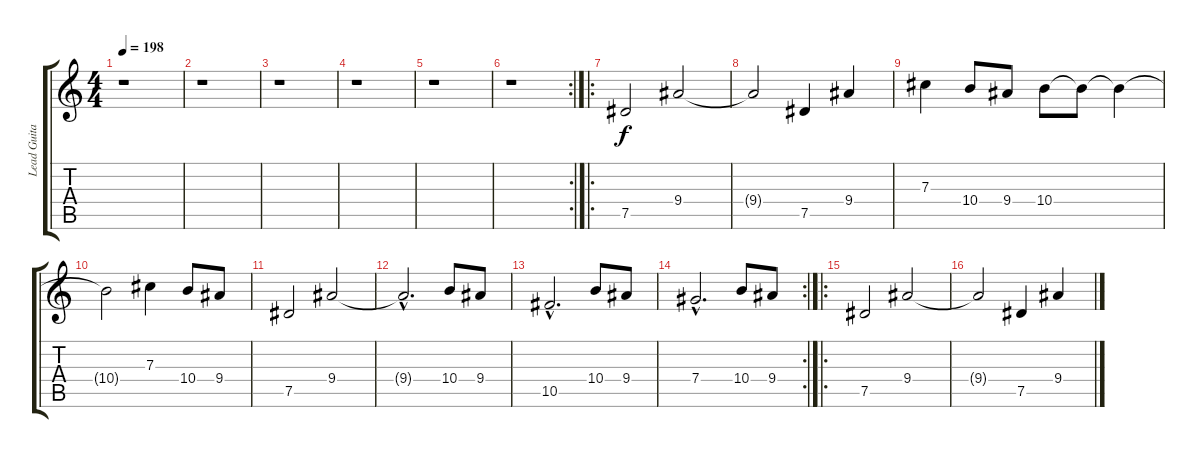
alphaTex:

\track ("Lead Guitar I" "Lead Guita") {instrument distortionguitar}
\staff {score tabs}
\tuning (Eb4 Bb3 Gb3 Db3 Ab2 Eb2) {hide}
\ts (4 4)
\tempo 198
\clef g2
\ks c
r.1{dy f} |
r.1 |
r.1 |
r.1 |
r.1 |
\rc 2
r.1 |
\ro
7.5.2 9.4.2 |
9.4{t}.2 7.5.4 9.4.4 |
7.3.4 10.4.8 9.4.8 10.4.8 10.4{t}.8 10.4{t}.4 |
10.4{t}.2 7.3.4 10.4.8 9.4.8 |
7.5.2 9.4.2 |
9.4{hac t}.2{d} 10.4.8 9.4.8 |
10.5{hac}.2{d} 10.4.8 9.4.8 |
\rc 2
7.4{hac}.2{d} 10.4.8 9.4.8 |
\ro
7.5.2 9.4.2 |
9.4{t}.2 7.5.4 9.4.4
